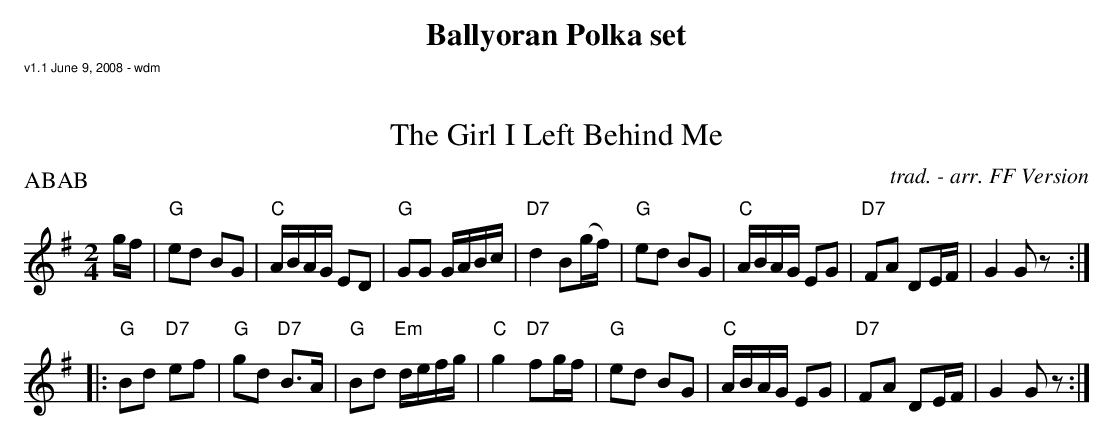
X:1
T:Girl I Left Behind Me, The
O: trad. - arr. FF Version
P: ABAB
M: 2/4
L: 1/8
K: Gmaj
g/f/|"G"ed BG|"C"A/B/A/G/ ED|"G"GG G/A/B/c/|"D7"d2 B(g/f/)|"G"ed BG|"C"A/B/A/G/ EG|"D7"FA DE/F/|G2Gz:|
|:"G"Bd "D7"ef|"G"gd "D7"B>A|"G"Bd "Em"d/e/f/g/|"C"g2 "D7"fg/f/|"G"ed BG|"C"A/B/A/G/ EG|"D7"FA DE/F/|G2Gz:|
